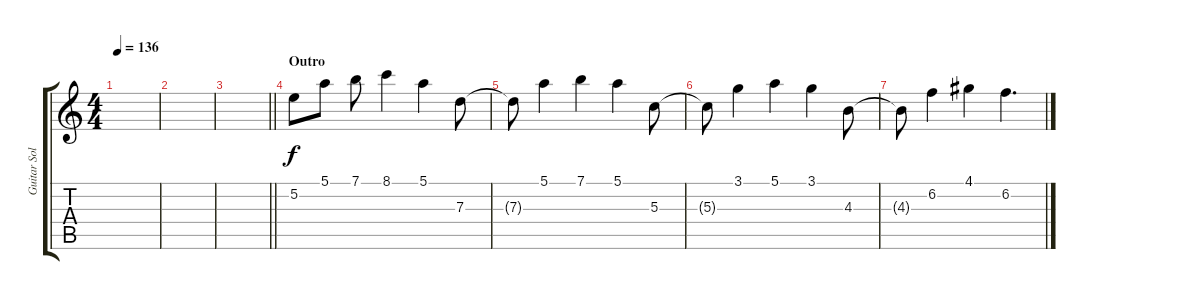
\track ("Guitar Solo" "Guitar Sol") {instrument electricguitarclean}
\staff {score tabs}
\tuning (E4 B3 G3 D3 A2 E2) {hide}
\ts (4 4)
\tempo 136
\clef g2
\ks c
|
|
\barLineRight lightlight
|
\section ("" "Outro")
5.2.8 5.1.8 7.1.8 8.1.4 5.1.4 7.3.8 |
7.3{t}.8 5.1.4 7.1.4 5.1.4 5.3.8 |
5.3{t}.8 3.1.4{volume 0} 5.1.4 3.1.4 4.3.8 |
4.3{t}.8 6.2.4 4.1.4 6.2.4{d}
